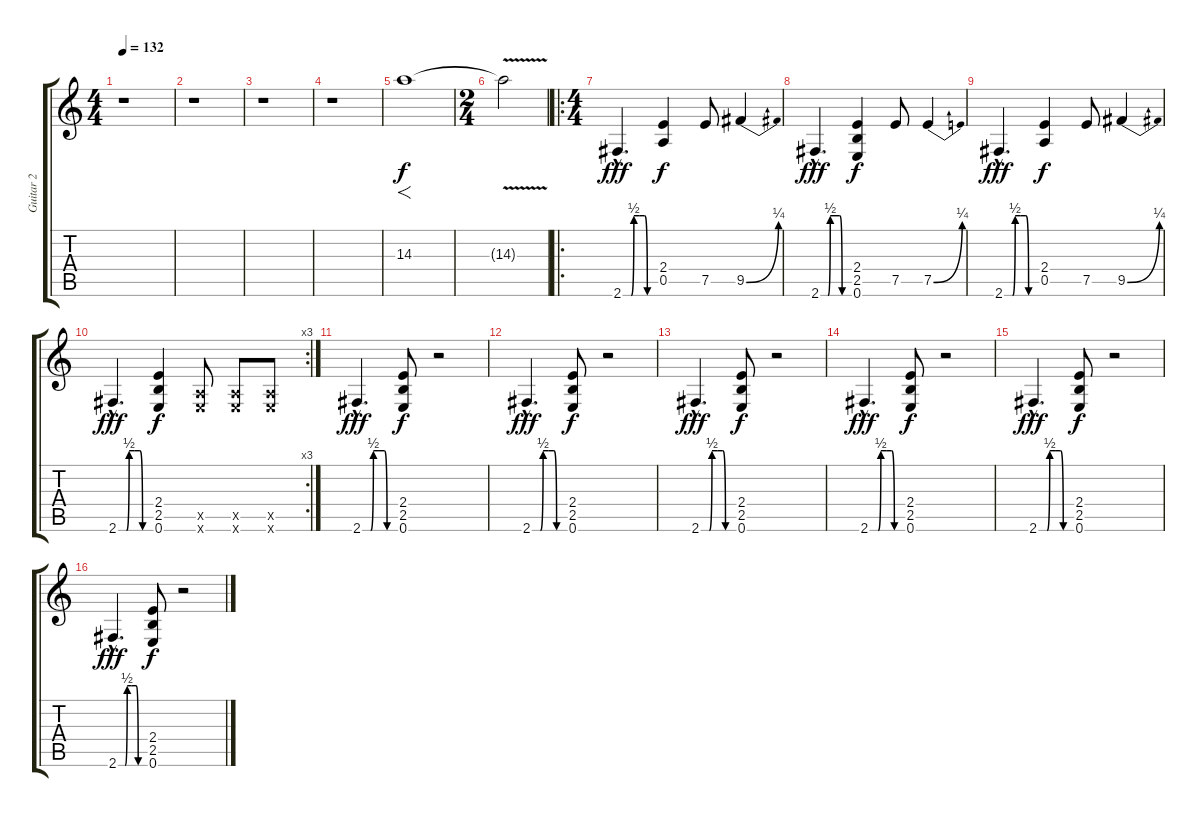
\track ("Guitar 2" "Guitar 2") {instrument overdrivenguitar}
\staff {score tabs}
\tuning (E4 B3 G3 D3 A2 E2) {hide}
\ts (4 4)
\tempo 132
\clef g2
\ks c
r.1{dy f} |
r.1 |
r.1 |
r.1 |
14.3.1{f} |
\ts (2 4)
14.3{v t}.2 |
\ro
\ts (4 4)
2.6{be (custom 0 0 10 0 15 0 20 2 30 2 40 2 45 0 60 0) hac}.4{d dy fff} (2.4 0.5).4{dy f} 7.5.8 9.5{be (bend 0 0 60 1)}.4 |
2.6{be (custom 0 0 10 0 15 0 20 2 30 2 40 2 45 0 60 0) hac}.4{d dy fff} (2.4 2.5 0.6).4{dy f} 7.5.8 7.5{be (bend 0 0 60 1)}.4 |
2.6{be (custom 0 0 10 0 15 0 20 2 30 2 40 2 45 0 60 0) hac}.4{d dy fff} (2.4 0.5).4{dy f} 7.5.8 9.5{be (bend 0 0 60 1)}.4 |
\rc 3
2.6{be (custom 0 0 10 0 15 0 20 2 30 2 40 2 45 0 60 0) hac}.4{d dy fff} (2.4 2.5 0.6).4{dy f} (0.5{x} 0.6{x}).8 (0.5{x} 0.6{x}).8 (0.5{x} 0.6{x}).8 |
2.6{be (custom 0 0 10 0 15 0 20 2 30 2 40 2 45 0 60 0) hac}.4{d dy fff} (2.4 2.5 0.6).8{dy f} r.2 |
2.6{be (custom 0 0 10 0 15 0 20 2 30 2 40 2 45 0 60 0) hac}.4{d dy fff} (2.4 2.5 0.6).8{dy f} r.2 |
2.6{be (custom 0 0 10 0 15 0 20 2 30 2 40 2 45 0 60 0) hac}.4{d dy fff} (2.4 2.5 0.6).8{dy f} r.2 |
2.6{be (custom 0 0 10 0 15 0 20 2 30 2 40 2 45 0 60 0) hac}.4{d dy fff} (2.4 2.5 0.6).8{dy f} r.2 |
2.6{be (custom 0 0 10 0 15 0 20 2 30 2 40 2 45 0 60 0) hac}.4{d dy fff} (2.4 2.5 0.6).8{dy f} r.2 |
2.6{be (custom 0 0 10 0 15 0 20 2 30 2 40 2 45 0 60 0) hac}.4{d dy fff} (2.4 2.5 0.6).8{dy f} r.2
